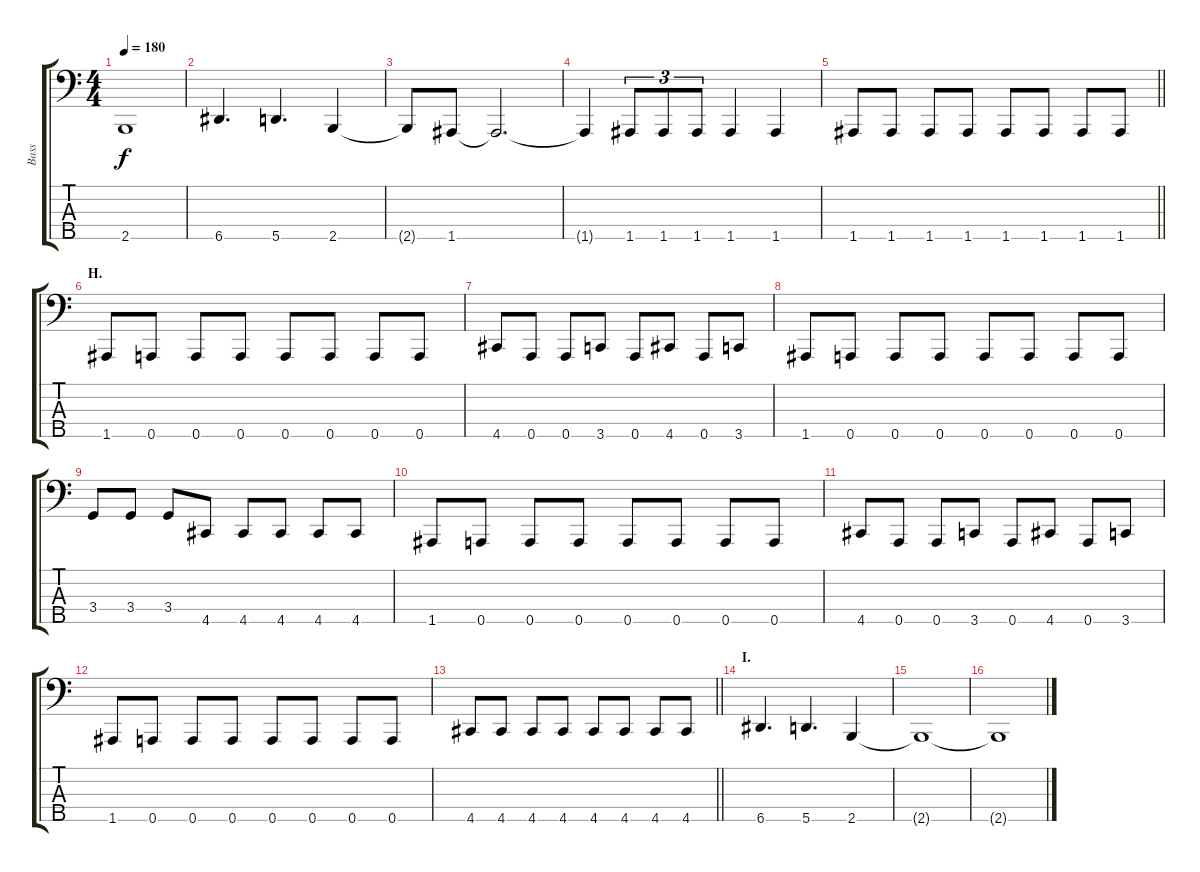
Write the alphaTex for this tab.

\track ("Bass" "Bass") {instrument electricbasspick}
\staff {score tabs}
\tuning (G2 D2 A1 E1 A0) {hide}
\ts (4 4)
\tempo 180
\clef f4
\ks c
2.5{t}.1{dy f} |
6.5.4{d} 5.5.4{d} 2.5.4 |
2.5{t}.8 1.5.8 1.5{t}.2{d} |
1.5{t}.4 1.5.8{tu (3 2)} 1.5.8{tu (3 2)} 1.5.8{tu (3 2)} 1.5.4 1.5.4 |
\barLineRight lightlight
1.5.8 1.5.8 1.5.8 1.5.8 1.5.8 1.5.8 1.5.8 1.5.8 |
\section ("" "H.")
1.5.8 0.5.8 0.5.8 0.5.8 0.5.8 0.5.8 0.5.8 0.5.8 |
4.5.8 0.5.8 0.5.8 3.5.8 0.5.8 4.5.8 0.5.8 3.5.8 |
1.5.8 0.5.8 0.5.8 0.5.8 0.5.8 0.5.8 0.5.8 0.5.8 |
3.4.8 3.4.8 3.4.8 4.5.8 4.5.8 4.5.8 4.5.8 4.5.8 |
1.5.8 0.5.8 0.5.8 0.5.8 0.5.8 0.5.8 0.5.8 0.5.8 |
4.5.8 0.5.8 0.5.8 3.5.8 0.5.8 4.5.8 0.5.8 3.5.8 |
1.5.8 0.5.8 0.5.8 0.5.8 0.5.8 0.5.8 0.5.8 0.5.8 |
\barLineRight lightlight
4.5.8 4.5.8 4.5.8 4.5.8 4.5.8 4.5.8 4.5.8 4.5.8 |
\section ("" "I.")
6.5.4{d} 5.5.4{d} 2.5.4 |
2.5{t}.1 |
2.5{t}.1
